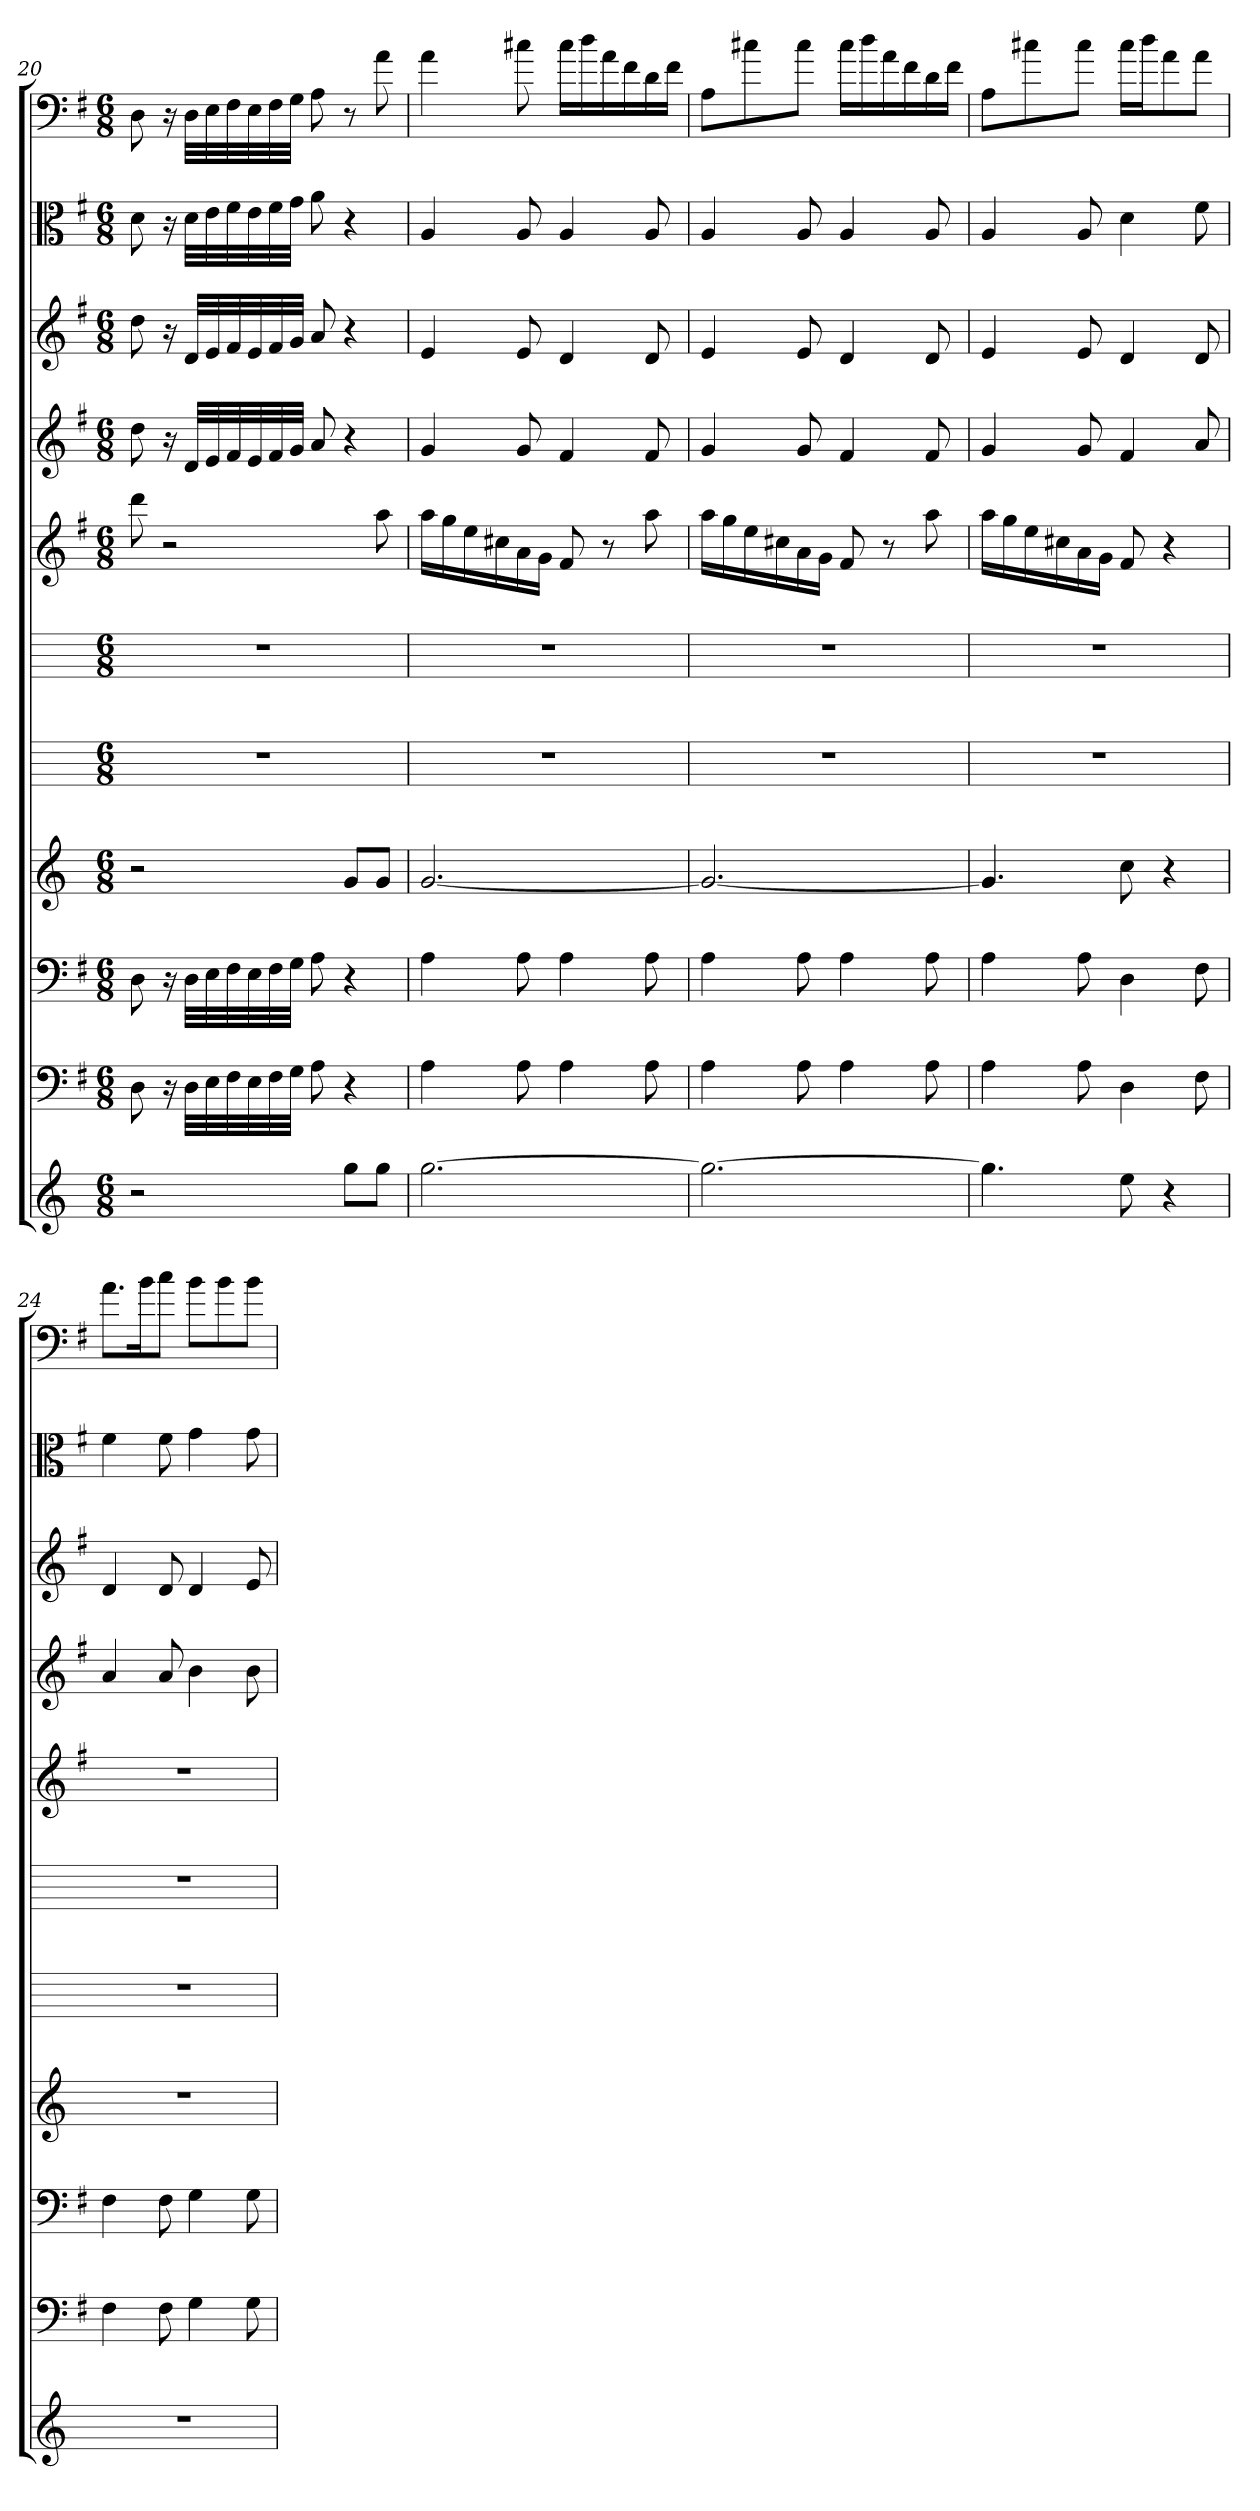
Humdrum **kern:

**kern	**kern	**kern	**kern	**kern	**kern	**kern	**kern	**kern	**kern	**kern
*part11	*part10	*part9	*part8	*part7	*part6	*part5	*part4	*part3	*part2	*part1
*staff11	*staff10	*staff9	*staff8	*staff7	*staff6	*staff5	*staff4	*staff3	*staff2	*staff1
*	*clefF4	*clefF4	*	*	*	*	*	*	*clefC3	*clefF4
*k[]	*k[f#]	*k[f#]	*k[]	*k[]	*k[]	*k[f#]	*k[f#]	*k[f#]	*k[f#]	*k[f#]
*M6/8	*M6/8	*M6/8	*M6/8	*M6/8	*M6/8	*M6/8	*M6/8	*M6/8	*M6/8	*M6/8
=20	=20	=20	=20	=20	=20	=20	=20	=20	=20	=20
2r	8D	8D	2r	2.r	2.r	8ddd	8dd	8dd	8d	8D
.	16r	16r	.	.	.	2r	16r	16r	16r	16r
.	32D\LLL	32D\LLL	.	.	.	.	32dLLL	32dLLL	32d\LLL	32D\LLL
.	32E\	32E\	.	.	.	.	32e	32e	32e\	32E\
.	32F#\	32F#\	.	.	.	.	32f#	32f#	32f#\	32F#\
.	32E\	32E\	.	.	.	.	32e	32e	32e\	32E\
.	32F#\	32F#\	.	.	.	.	32f#	32f#	32f#\	32F#\
.	32G\JJJ	32G\JJJ	.	.	.	.	32gJJJ	32gJJJ	32g\JJJ	32G\JJJ
.	8A	8A	.	.	.	.	8a	8a	8a	8A
8ggL	4r	4r	8gL	.	.	.	4r	4r	4r	8r
8ggJ	.	.	8gJ	.	.	8aa	.	.	.	8a
=21	=21	=21	=21	=21	=21	=21	=21	=21	=21	=21
[2.gg	4A	4A	[2.g	2.r	2.r	16aaLL	4g	4e	4A	4a
.	.	.	.	.	.	16gg	.	.	.	.
.	.	.	.	.	.	16ee	.	.	.	.
.	.	.	.	.	.	16cc#X	.	.	.	.
.	8A	8A	.	.	.	16a	8g	8e	8A	8cc#X
.	.	.	.	.	.	16gJJ	.	.	.	.
.	4A	4A	.	.	.	8f#	4f#	4d	4A	16cc#\LL
.	.	.	.	.	.	.	.	.	.	16dd\
.	.	.	.	.	.	8r	.	.	.	16a\
.	.	.	.	.	.	.	.	.	.	16f#\
.	8A	8A	.	.	.	8aa	8f#	8d	8A	16d\
.	.	.	.	.	.	.	.	.	.	16f#\JJ
=22	=22	=22	=22	=22	=22	=22	=22	=22	=22	=22
2.gg_	4A	4A	2.g_	2.r	2.r	16aaLL	4g	4e	4A	8A\L
.	.	.	.	.	.	16gg	.	.	.	.
.	.	.	.	.	.	16ee	.	.	.	8cc#X\
.	.	.	.	.	.	16cc#X	.	.	.	.
.	8A	8A	.	.	.	16a	8g	8e	8A	8cc#\J
.	.	.	.	.	.	16gJJ	.	.	.	.
.	4A	4A	.	.	.	8f#	4f#	4d	4A	16cc#\LL
.	.	.	.	.	.	.	.	.	.	16dd\
.	.	.	.	.	.	8r	.	.	.	16a\
.	.	.	.	.	.	.	.	.	.	16f#\
.	8A	8A	.	.	.	8aa	8f#	8d	8A	16d\
.	.	.	.	.	.	.	.	.	.	16f#\JJ
=23	=23	=23	=23	=23	=23	=23	=23	=23	=23	=23
4.gg]	4A	4A	4.g]	2.r	2.r	16aaLL	4g	4e	4A	8A\L
.	.	.	.	.	.	16gg	.	.	.	.
.	.	.	.	.	.	16ee	.	.	.	8cc#X\
.	.	.	.	.	.	16cc#X	.	.	.	.
.	8A	8A	.	.	.	16a	8g	8e	8A	8cc#\J
.	.	.	.	.	.	16gJJ	.	.	.	.
8ee	4D	4D	8cc	.	.	8f#	4f#	4d	4d	16cc#\LL
.	.	.	.	.	.	.	.	.	.	16dd\J
4r	.	.	4r	.	.	4r	.	.	.	8a\
.	8F#	8F#	.	.	.	.	8a	8d	8f#	8a\J
=24	=24	=24	=24	=24	=24	=24	=24	=24	=24	=24
2.r	4F#	4F#	2.r	2.r	2.r	2.r	4a	4d	4f#	8.a\L
.	.	.	.	.	.	.	.	.	.	16b\K
.	8F#	8F#	.	.	.	.	8a	8d	8f#	8cc\J
.	4G	4G	.	.	.	.	4b	4d	4g	8b\L
.	.	.	.	.	.	.	.	.	.	8b\
.	8G	8G	.	.	.	.	8b	8e	8g	8b\J
=	=	=	=	=	=	=	=	=	=	=
*-	*-	*-	*-	*-	*-	*-	*-	*-	*-	*-
